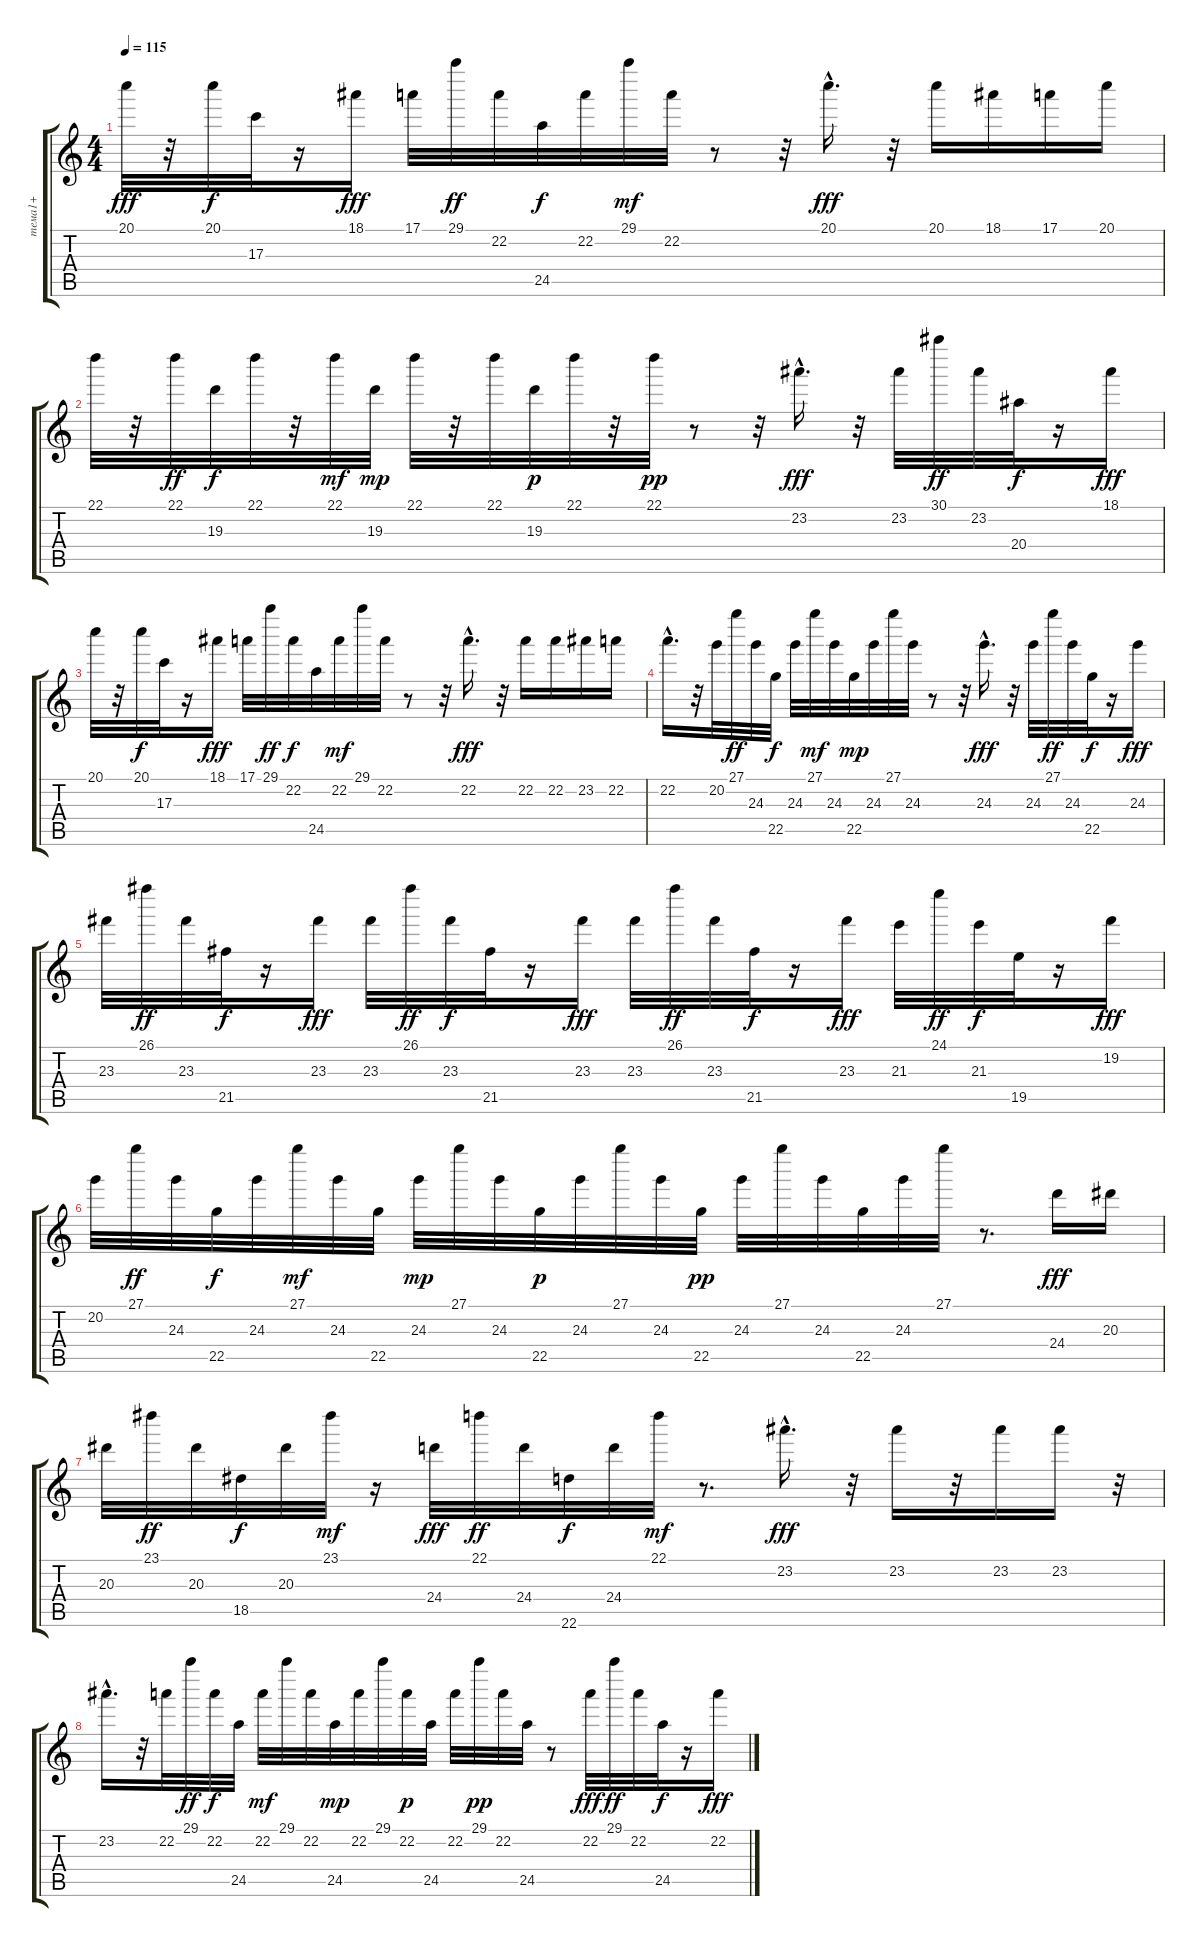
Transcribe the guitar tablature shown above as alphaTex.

\track ("тема1+" "тема1+") {instrument distortionguitar}
\staff {score tabs}
\tuning (E4 B3 G3 D3 A2 E2) {hide}
\ts (4 4)
\tempo 115
\clef g2
\ks c
20.1.32{dy fff} r.32 20.1.32{dy f} 17.3.32 r.16 18.1.16{dy fff} 17.1.32 29.1.32{dy ff} 22.2.32 24.5.32{dy f} 22.2.32 29.1.32{dy mf} 22.2.32 r.8 r.32 20.1{hac}.16{d dy fff} r.32 20.1.16 18.1.16 17.1.16 20.1.16 |
22.1.32 r.32 22.1.32{dy ff} 19.3.32{dy f} 22.1.32 r.32 22.1.32{dy mf} 19.3.32{dy mp} 22.1.32 r.32 22.1.32 19.3.32{dy p} 22.1.32 r.32 22.1.32{dy pp} r.8 r.32 23.2{hac}.16{d dy fff} r.32 23.2.32 30.1.32{dy ff} 23.2.32 20.4.32{dy f} r.16 18.1.16{dy fff} |
20.1.32 r.32 20.1.32{dy f} 17.3.32 r.16 18.1.16{dy fff} 17.1.32 29.1.32{dy ff} 22.2.32{dy f} 24.5.32 22.2.32{dy mf} 29.1.32 22.2.32 r.8 r.32 22.2{hac}.16{d dy fff} r.32 22.2.16 22.2.16 23.2.16 22.2.16 |
22.2{hac}.16{d} r.32 20.2.32 27.1.32{dy ff} 24.3.32 22.5.32{dy f} 24.3.32 27.1.32{dy mf} 24.3.32 22.5.32{dy mp} 24.3.32 27.1.32 24.3.32 r.8 r.32 24.3{hac}.16{d dy fff} r.32 24.3.32 27.1.32{dy ff} 24.3.32 22.5.32{dy f} r.16 24.3.16{dy fff} |
23.3.32 26.1.32{dy ff} 23.3.32 21.5.32{dy f} r.16 23.3.16{dy fff} 23.3.32 26.1.32{dy ff} 23.3.32{dy f} 21.5.32 r.16 23.3.16{dy fff} 23.3.32 26.1.32{dy ff} 23.3.32 21.5.32{dy f} r.16 23.3.16{dy fff} 21.3.32 24.1.32{dy ff} 21.3.32{dy f} 19.5.32 r.16 19.2.16{dy fff} |
20.2.32 27.1.32{dy ff} 24.3.32 22.5.32{dy f} 24.3.32 27.1.32{dy mf} 24.3.32 22.5.32 24.3.32{dy mp} 27.1.32 24.3.32 22.5.32{dy p} 24.3.32 27.1.32 24.3.32 22.5.32{dy pp} 24.3.32 27.1.32 24.3.32 22.5.32 24.3.32 27.1.32 r.8{d} 24.4.16{dy fff} 20.3.16 |
20.3.32 23.1.32{dy ff} 20.3.32 18.5.32{dy f} 20.3.32 23.1.32{dy mf} r.16 24.4.32{dy fff} 22.1.32{dy ff} 24.4.32 22.6.32{dy f} 24.4.32 22.1.32{dy mf} r.8{d} 23.2{hac}.16{d dy fff} r.32 23.2.16 r.32 23.2.16 23.2.16 r.32 |
23.2{hac}.16{d} r.32 22.2.32 29.1.32{dy ff} 22.2.32{dy f} 24.5.32 22.2.32{dy mf} 29.1.32 22.2.32 24.5.32{dy mp} 22.2.32 29.1.32 22.2.32{dy p} 24.5.32 22.2.32 29.1.32{dy pp} 22.2.32 24.5.32 r.8 22.2.32{dy fff} 29.1.32{dy ff} 22.2.32 24.5.32{dy f} r.16 22.2.16{dy fff}
